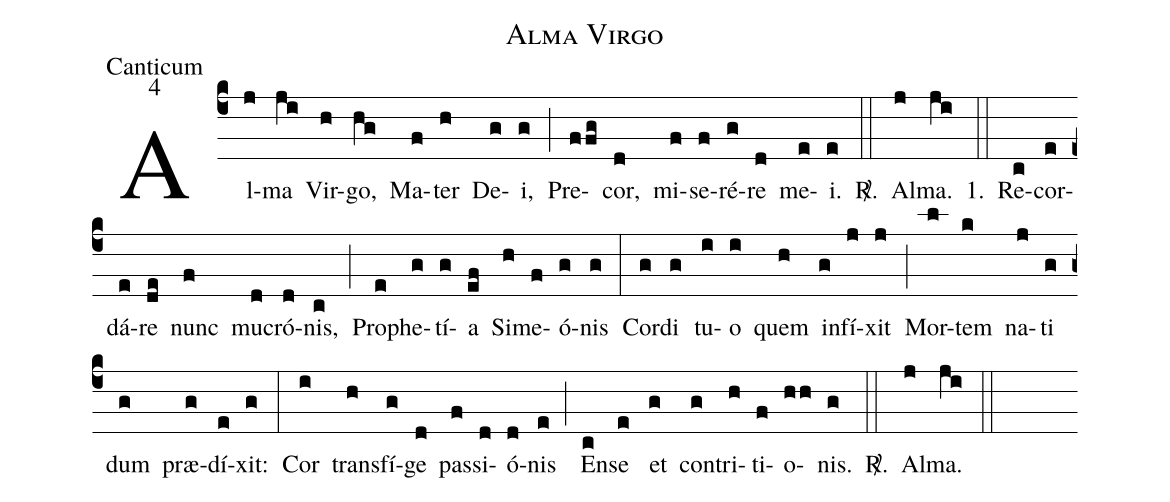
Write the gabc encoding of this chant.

name:Alma Virgo;
office-part:Canticum;
mode:4;
%%
(c4) Al(j)ma(ji) Vir(h)go,(hg) Ma(f)ter(h) De(g)i,(g) (;) Pre(ffg)cor,(d) mi(f)se(f)ré(g)re(d) me(e)i.(e) <sp>R/</sp>.(::) Al(j)ma.(ji) 1.(::) Re(c)cor(e)dá(e)re(de) nunc(f) mu(d)cró(d)nis,(c) (;) Pro(e)phe(g)tí(g)a(ef) Si(h)me(f)ó(g)nis(g) (:) Cor(g)di(g) tu(i)o(i) quem(h) in(g)fí(j)xit(j) (;) Mor(l)tem(k) na(j)ti(g) dum(g) præ(g)dí(e)xit:(g) (:) Cor(i) tran(h)sfí(g)ge(d) pas(f)si(d)ó(d)nis(e) (;) En(c)se(e) et(g) con(g)tri(h)ti(f)o(hh)nis.(g) <sp>R/</sp>.(::) Al(j)ma.(ji) (::)
